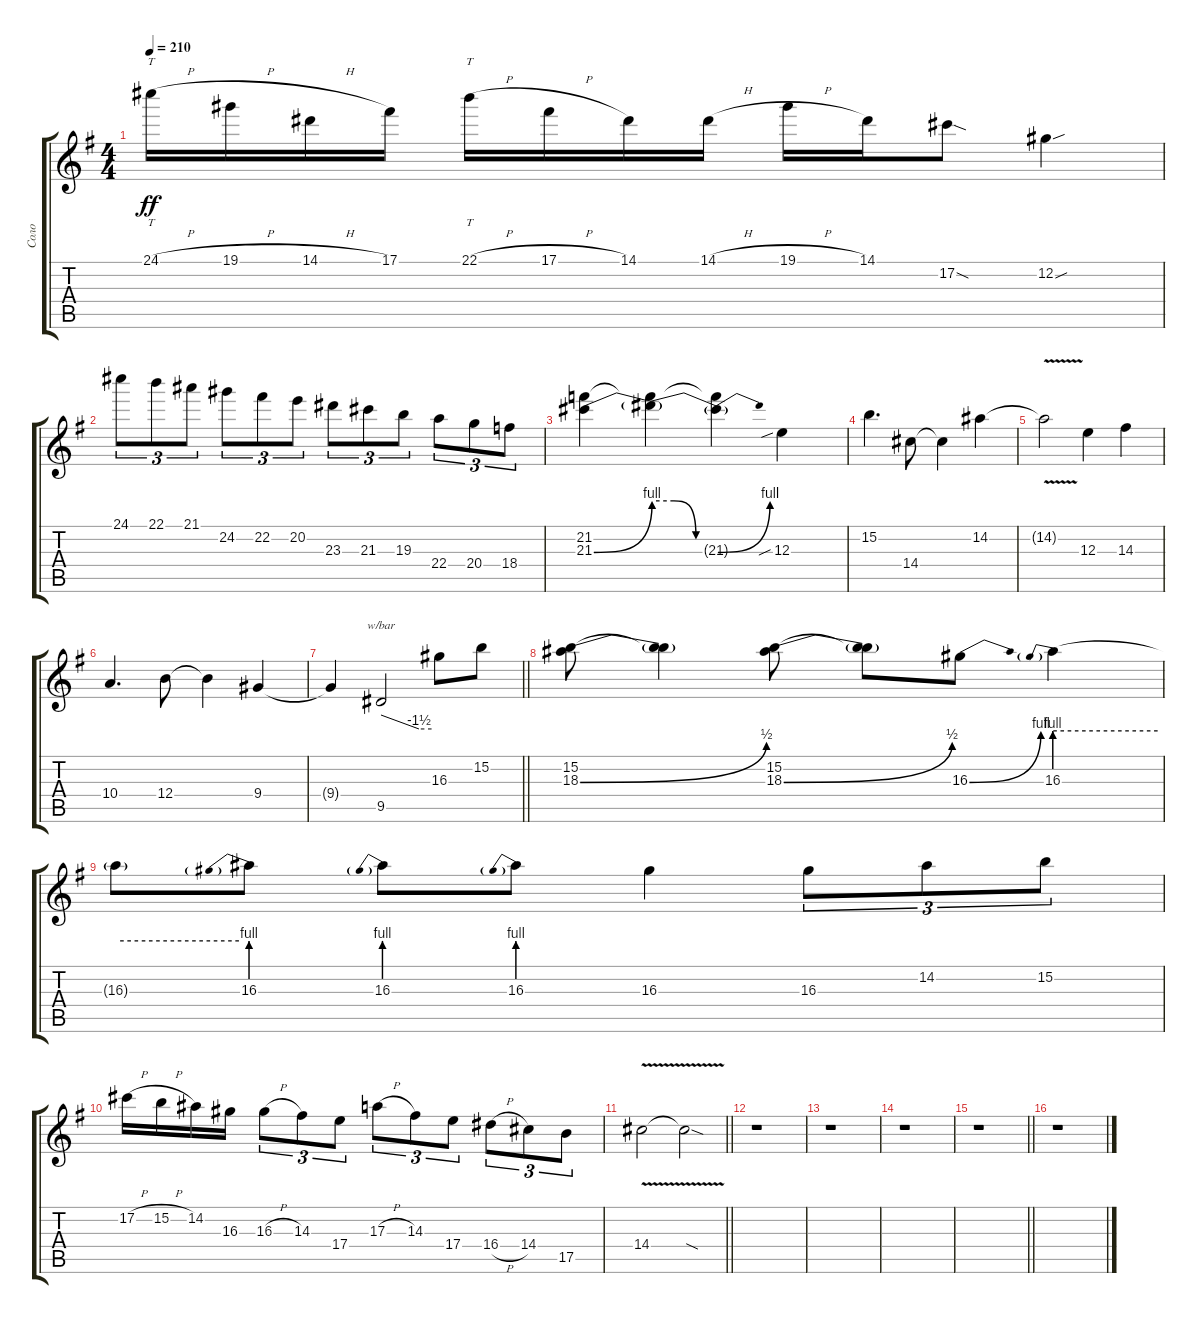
\track ("Соло" "Соло") {instrument distortionguitar}
\staff {score tabs}
\tuning (Db4 Ab3 E3 B2 Gb2 Db2) {hide}
\ts (4 4)
\tempo 210
\clef g2
\ks g
24.1{h}.16{tt dy ff} 19.1{h}.16 14.1{h}.16 17.1.16 22.1{h}.16{tt} 17.1{h}.16 14.1.16 14.1{h}.16 19.1{h}.16 14.1.16 17.2{sod}.8 12.2{sou}.4 |
24.1.8{tu (3 2)} 22.1.8{tu (3 2)} 21.1.8{tu (3 2)} 24.2.8{tu (3 2)} 22.2.8{tu (3 2)} 20.2.8{tu (3 2)} 23.3.8{tu (3 2)} 21.3.8{tu (3 2)} 19.3.8{tu (3 2)} 22.4.8{tu (3 2)} 20.4.8{tu (3 2)} 18.4.8{tu (3 2)} |
(21.2 21.3{be (bend 0 0 60 4)}).4 (21.2{t} 21.3{be (custom 0 4 20 4 40 0 60 0) t}).4 (21.2{t} 21.3{be (bend 0 0 60 4) t}).4 12.3{sib}.4 |
15.2.4{d} 14.4.8 14.4{t}.4 14.2.4 |
14.2{v t}.2 12.3.4 14.3.4 |
10.4.4{d} 12.4.8 12.4{t}.4 9.4.4 |
\barLineRight lightlight
9.4{t}.4 9.5.2{tbe (custom default 0 0 45 -6 60 -6)} 16.3.8 15.2.8 |
(15.2 18.3{be (bend 0 0 60 2)}).8 (15.2{t} 18.3{t}).4 (15.2 18.3{be (bend 0 0 60 2)}).8 (15.2{t} 18.3{t}).8 16.3{be (bend 0 0 60 4)}.8 16.3{be (prebend 0 4 60 4)}.4 |
16.3{be (hold 0 4 60 4) t}.8 16.3{be (prebend 0 4 60 4)}.8 16.3{be (prebend 0 4 60 4)}.8 16.3{be (prebend 0 4 60 4)}.8 16.3.4 16.3.8{tu (3 2)} 14.2.8{tu (3 2)} 15.2.8{tu (3 2)} |
17.2{h}.16 15.2{h}.16 14.2.16 16.3.16 16.3{h}.8{tu (3 2)} 14.3.8{tu (3 2)} 17.4.8{tu (3 2)} 17.3{h}.8{tu (3 2)} 14.3.8{tu (3 2)} 17.4.8{tu (3 2)} 16.4{h}.8{tu (3 2)} 14.4.8{tu (3 2)} 17.5.8{tu (3 2)} |
\barLineRight lightlight
14.4{v}.2 14.4{sod t}.2 |
r.1 |
r.1 |
r.1 |
\barLineRight lightlight
r.1 |
r.1
